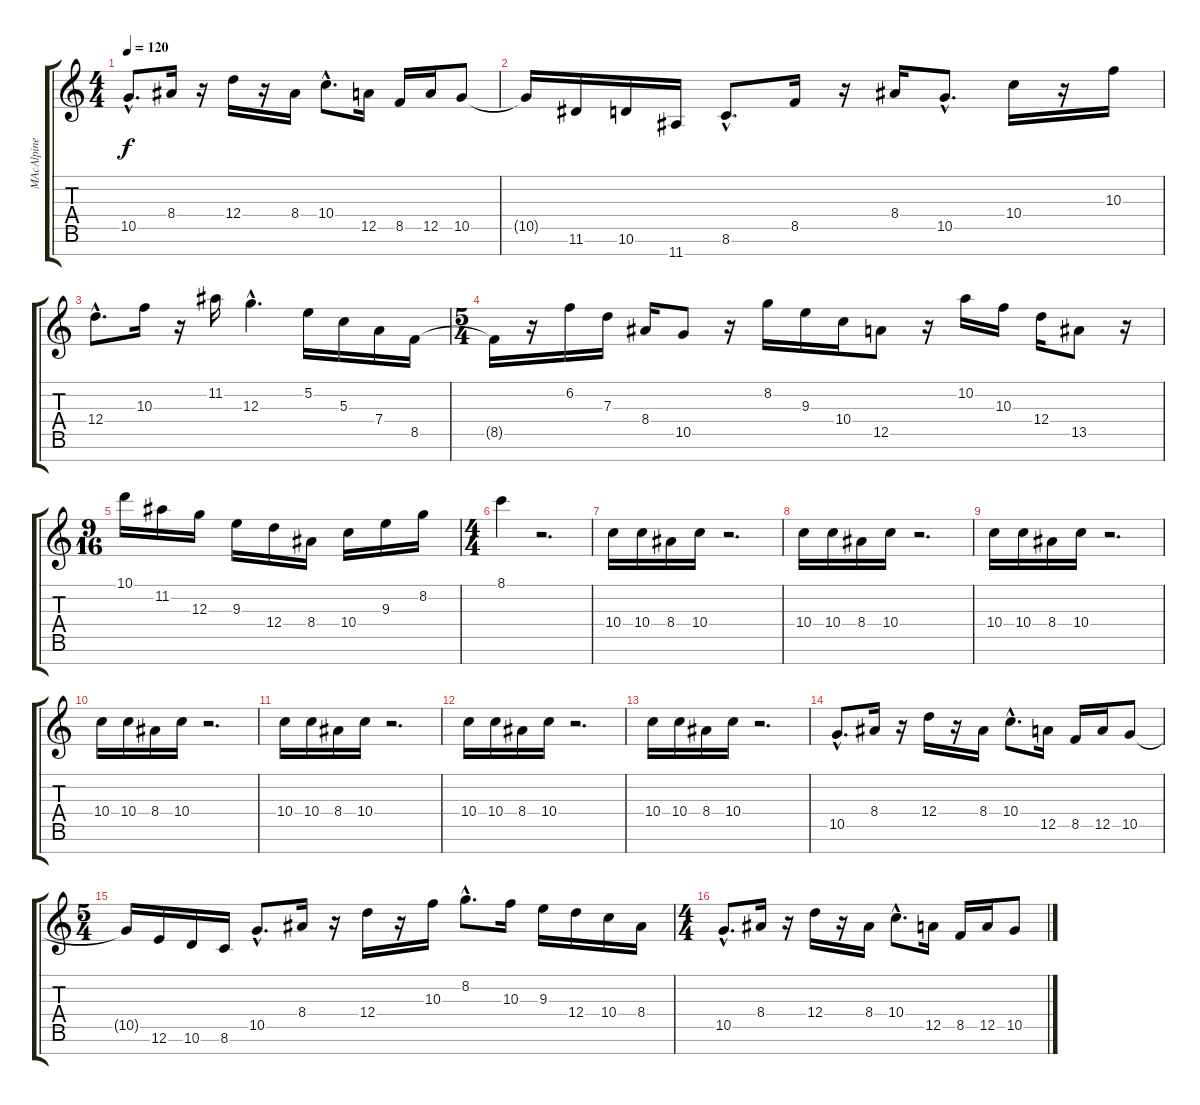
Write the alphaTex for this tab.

\track ("MAcAlpine Guitar" "MAcAlpine ") {instrument overdrivenguitar}
\staff {score tabs}
\tuning (E4 B3 G3 D3 A2 E2 B1) {hide}
\ts (4 4)
\tempo 120
\clef g2
\ks c
10.5{hac}.8{d dy f} 8.4.16 r.16 12.4.16 r.16 8.4.16 10.4{hac}.8{d} 12.5.16 8.5.16 12.5.16 10.5.8 |
10.5{t}.16 11.6.16 10.6.16 11.7.16 8.6{hac}.8{d} 8.5.16 r.16 8.4.16 10.5{hac}.8{d} 10.4.16 r.16 10.3.16 |
12.4{hac}.8{d} 10.3.16 r.16 11.2.16 12.3{hac}.4{d} 5.2.16 5.3.16 7.4.16 8.5.16 |
\ts (5 4)
8.5{t}.16 r.16 6.2.16 7.3.16 8.4.16 10.5.8 r.16 8.2.16 9.3.16 10.4.16 12.5.8 r.16 10.2.16 10.3.16 12.4.16 13.5.8 r.16 |
\ts (9 16)
10.1.16 11.2.16 12.3.16 9.3.16 12.4.16 8.4.16 10.4.16 9.3.16 8.2.16 |
\ts (4 4)
8.1.4 r.2{d} |
10.4.16 10.4.16 8.4.16 10.4.16 r.2{d} |
10.4.16 10.4.16 8.4.16 10.4.16 r.2{d} |
10.4.16 10.4.16 8.4.16 10.4.16 r.2{d} |
10.4.16 10.4.16 8.4.16 10.4.16 r.2{d} |
10.4.16 10.4.16 8.4.16 10.4.16 r.2{d} |
10.4.16 10.4.16 8.4.16 10.4.16 r.2{d} |
10.4.16 10.4.16 8.4.16 10.4.16 r.2{d} |
10.5{hac}.8{d} 8.4.16 r.16 12.4.16 r.16 8.4.16 10.4{hac}.8{d} 12.5.16 8.5.16 12.5.16 10.5.8 |
\ts (5 4)
10.5{t}.16 12.6.16 10.6.16 8.6.16 10.5{hac}.8{d} 8.4.16 r.16 12.4.16 r.16 10.3.16 8.2{hac}.8{d} 10.3.16 9.3.16 12.4.16 10.4.16 8.4.16 |
\ts (4 4)
10.5{hac}.8{d} 8.4.16 r.16 12.4.16 r.16 8.4.16 10.4{hac}.8{d} 12.5.16 8.5.16 12.5.16 10.5.8
